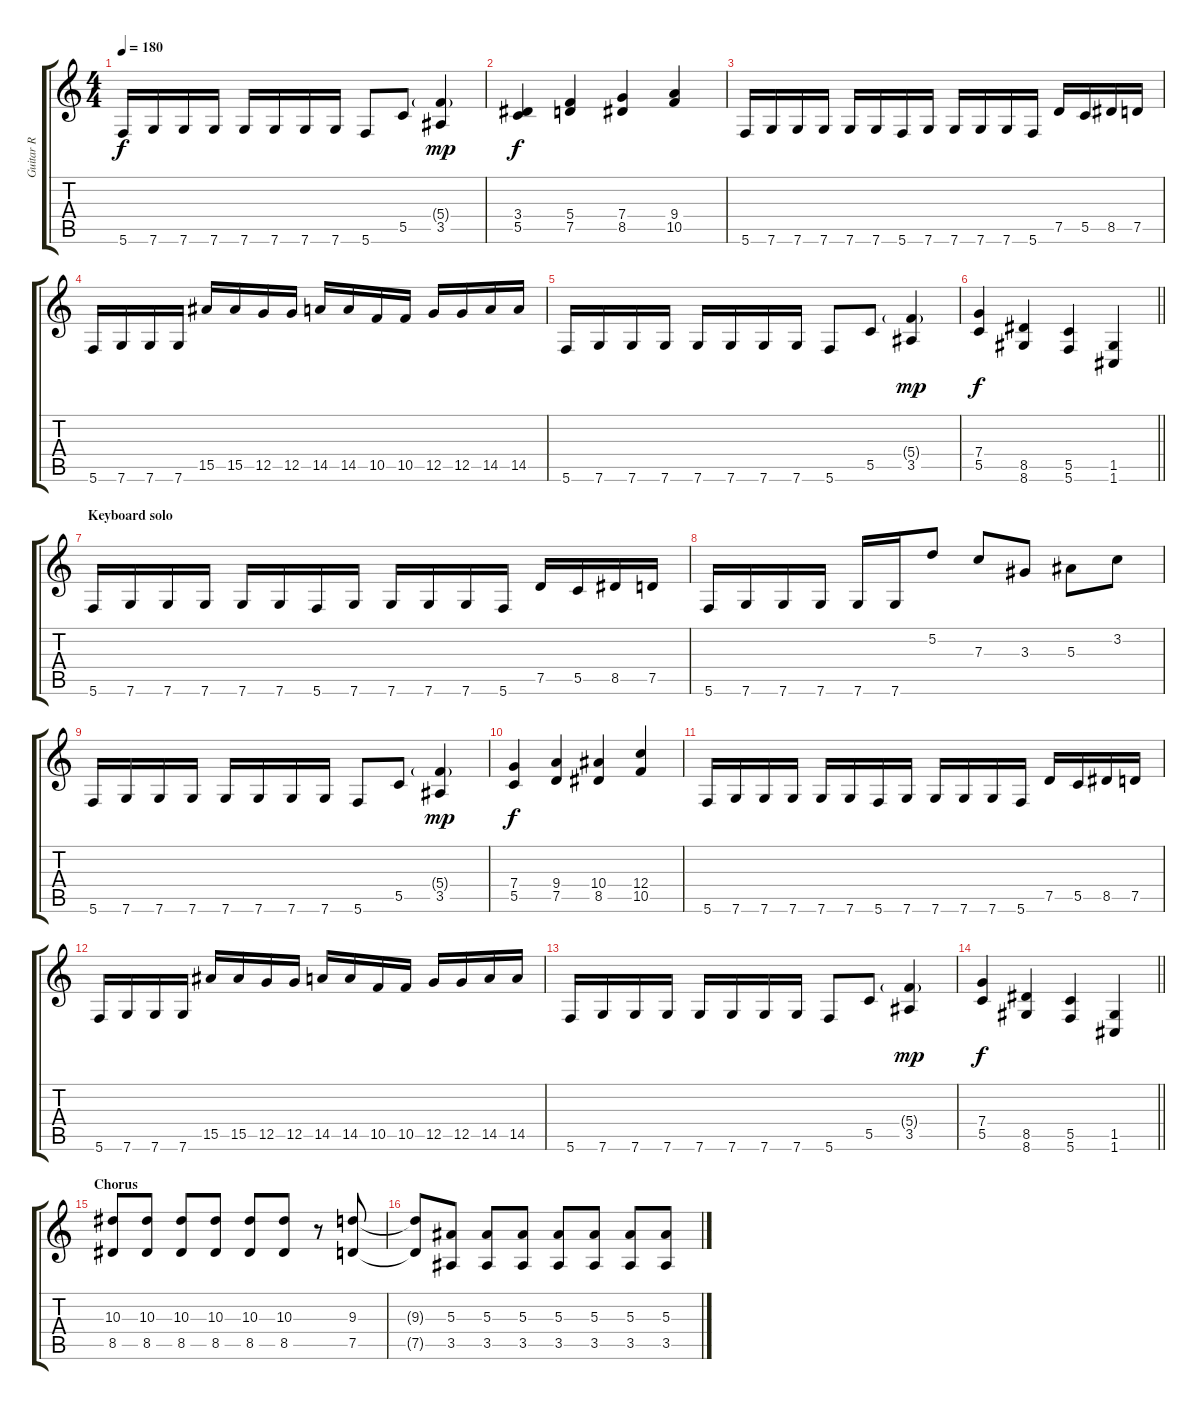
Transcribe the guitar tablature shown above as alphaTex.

\track ("Guitar R" "Guitar R") {instrument distortionguitar}
\staff {score tabs}
\tuning (D4 A3 F3 C3 G2 C2) {hide}
\ts (4 4)
\tempo 180
\clef g2
\ks c
5.6.16{dy f} 7.6.16 7.6.16 7.6.16 7.6.16 7.6.16 7.6.16 7.6.16 5.6.8 5.5.8 (5.4{g} 3.5).4{dy mp} |
(3.4 5.5).4{dy f} (5.4 7.5).4 (7.4 8.5).4 (9.4 10.5).4 |
5.6.16 7.6.16 7.6.16 7.6.16 7.6.16 7.6.16 5.6.16 7.6.16 7.6.16 7.6.16 7.6.16 5.6.16 7.5.16 5.5.16 8.5.16 7.5.16 |
5.6.16 7.6.16 7.6.16 7.6.16 15.5.16 15.5.16 12.5.16 12.5.16 14.5.16 14.5.16 10.5.16 10.5.16 12.5.16 12.5.16 14.5.16 14.5.16 |
5.6.16 7.6.16 7.6.16 7.6.16 7.6.16 7.6.16 7.6.16 7.6.16 5.6.8 5.5.8 (5.4{g} 3.5).4{dy mp} |
\barLineRight lightlight
(7.4 5.5).4{dy f} (8.5 8.6).4 (5.5 5.6).4 (1.5 1.6).4 |
\section ("" "Keyboard solo")
5.6.16 7.6.16 7.6.16 7.6.16 7.6.16 7.6.16 5.6.16 7.6.16 7.6.16 7.6.16 7.6.16 5.6.16 7.5.16 5.5.16 8.5.16 7.5.16 |
5.6.16 7.6.16 7.6.16 7.6.16 7.6.16 7.6.16 5.2.8 7.3.8 3.3.8 5.3.8 3.2.8 |
5.6.16 7.6.16 7.6.16 7.6.16 7.6.16 7.6.16 7.6.16 7.6.16 5.6.8 5.5.8 (5.4{g} 3.5).4{dy mp} |
(7.4 5.5).4{dy f} (9.4 7.5).4 (10.4 8.5).4 (12.4 10.5).4 |
5.6.16 7.6.16 7.6.16 7.6.16 7.6.16 7.6.16 5.6.16 7.6.16 7.6.16 7.6.16 7.6.16 5.6.16 7.5.16 5.5.16 8.5.16 7.5.16 |
5.6.16 7.6.16 7.6.16 7.6.16 15.5.16 15.5.16 12.5.16 12.5.16 14.5.16 14.5.16 10.5.16 10.5.16 12.5.16 12.5.16 14.5.16 14.5.16 |
5.6.16 7.6.16 7.6.16 7.6.16 7.6.16 7.6.16 7.6.16 7.6.16 5.6.8 5.5.8 (5.4{g} 3.5).4{dy mp} |
\barLineRight lightlight
(7.4 5.5).4{dy f} (8.5 8.6).4 (5.5 5.6).4 (1.5 1.6).4 |
\section ("" "Chorus")
(10.3 8.5).8 (10.3 8.5).8 (10.3 8.5).8 (10.3 8.5).8 (10.3 8.5).8 (10.3 8.5).8 r.8 (9.3 7.5).8 |
(9.3{t} 7.5{t}).8 (5.3 3.5).8 (5.3 3.5).8 (5.3 3.5).8 (5.3 3.5).8 (5.3 3.5).8 (5.3 3.5).8 (5.3 3.5).8
